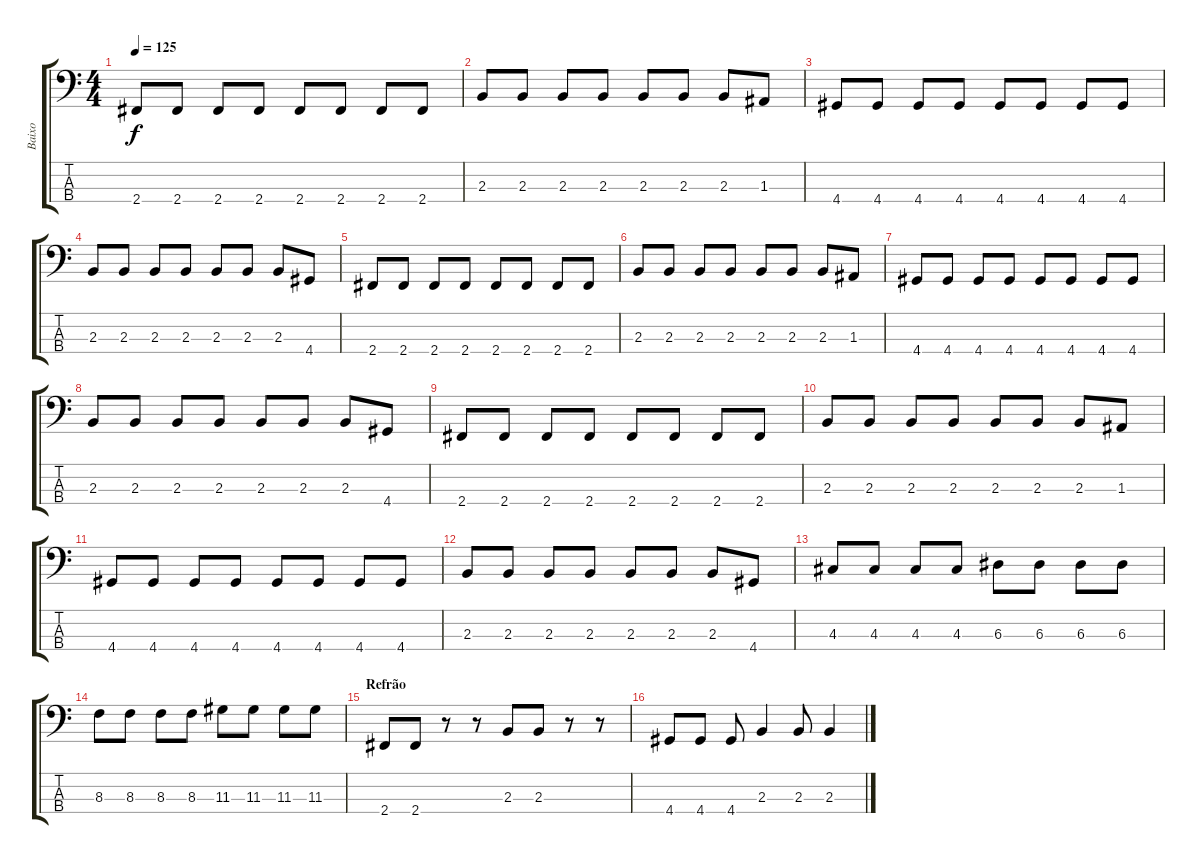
\track ("Baixo" "Baixo") {instrument electricbasspick}
\staff {score tabs}
\tuning (G2 D2 A1 E1) {hide}
\ts (4 4)
\tempo 125
\clef f4
\ks c
2.4.8{dy f} 2.4.8 2.4.8 2.4.8 2.4.8 2.4.8 2.4.8 2.4.8 |
2.3.8 2.3.8 2.3.8 2.3.8 2.3.8 2.3.8 2.3.8 1.3.8 |
4.4.8 4.4.8 4.4.8 4.4.8 4.4.8 4.4.8 4.4.8 4.4.8 |
2.3.8 2.3.8 2.3.8 2.3.8 2.3.8 2.3.8 2.3.8 4.4.8 |
2.4.8 2.4.8 2.4.8 2.4.8 2.4.8 2.4.8 2.4.8 2.4.8 |
2.3.8 2.3.8 2.3.8 2.3.8 2.3.8 2.3.8 2.3.8 1.3.8 |
4.4.8 4.4.8 4.4.8 4.4.8 4.4.8 4.4.8 4.4.8 4.4.8 |
2.3.8 2.3.8 2.3.8 2.3.8 2.3.8 2.3.8 2.3.8 4.4.8 |
2.4.8 2.4.8 2.4.8 2.4.8 2.4.8 2.4.8 2.4.8 2.4.8 |
2.3.8 2.3.8 2.3.8 2.3.8 2.3.8 2.3.8 2.3.8 1.3.8 |
4.4.8 4.4.8 4.4.8 4.4.8 4.4.8 4.4.8 4.4.8 4.4.8 |
2.3.8 2.3.8 2.3.8 2.3.8 2.3.8 2.3.8 2.3.8 4.4.8 |
4.3.8 4.3.8 4.3.8 4.3.8 6.3.8 6.3.8 6.3.8 6.3.8 |
8.3.8 8.3.8 8.3.8 8.3.8 11.3.8 11.3.8 11.3.8 11.3.8 |
\section ("" "Refrão")
2.4.8 2.4.8 r.8 r.8 2.3.8 2.3.8 r.8 r.8 |
4.4.8 4.4.8 4.4.8 2.3.4 2.3.8 2.3.4
